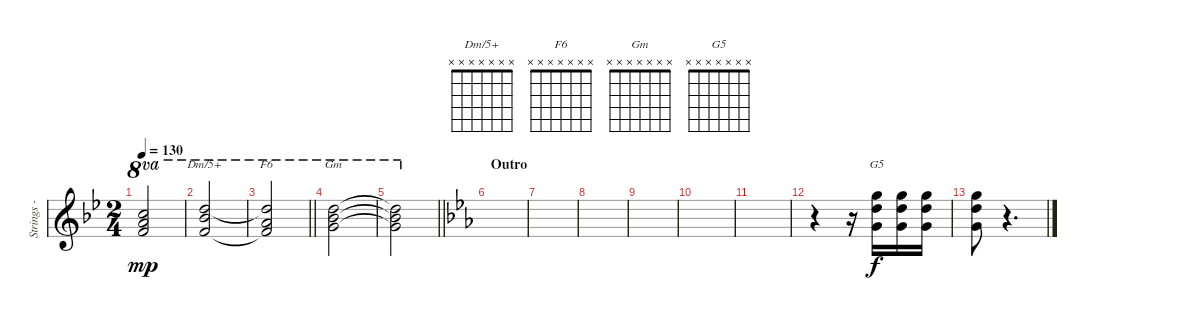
\track ("Strings - Treble" "Strings - ") {instrument stringensemble1}
\staff {score}
\tuning (G4 E4 C4 G3 E3 C3 G2) {hide}
\chord ("Dm/5+" x x x x x x x)
\chord ("F6" x x x x x x x)
\chord ("Gm" x x x x x x x)
\chord ("G5" x x x x x x x)
\ts (2 4)
\tempo 130
\clef g2
\ks gminor
(17.1{t} 17.2{t} 17.3{t}).2{ot 8va dy mp} |
(19.1 18.2 17.3).2{ch "Dm/5+" ot 8va} |
\barLineRight lightlight
(19.1{t} 17.2 17.3{t}).2{ch "F6" ot 8va} |
(19.1 18.2 19.3).2{ch "Gm" ot 8va} |
\barLineRight lightlight
(19.1{t} 18.2{t} 19.3{t}).2{ot 8va} |
\section ("" "Outro")
\ks cminor
|
|
|
|
|
|
r.4 r.16 (0.1 10.2 19.3).16{ch "G5" dy f} (0.1 10.2 19.3).16 (0.1 10.2 19.3).16 |
(0.1 15.2 14.3).8 r.4{d}
